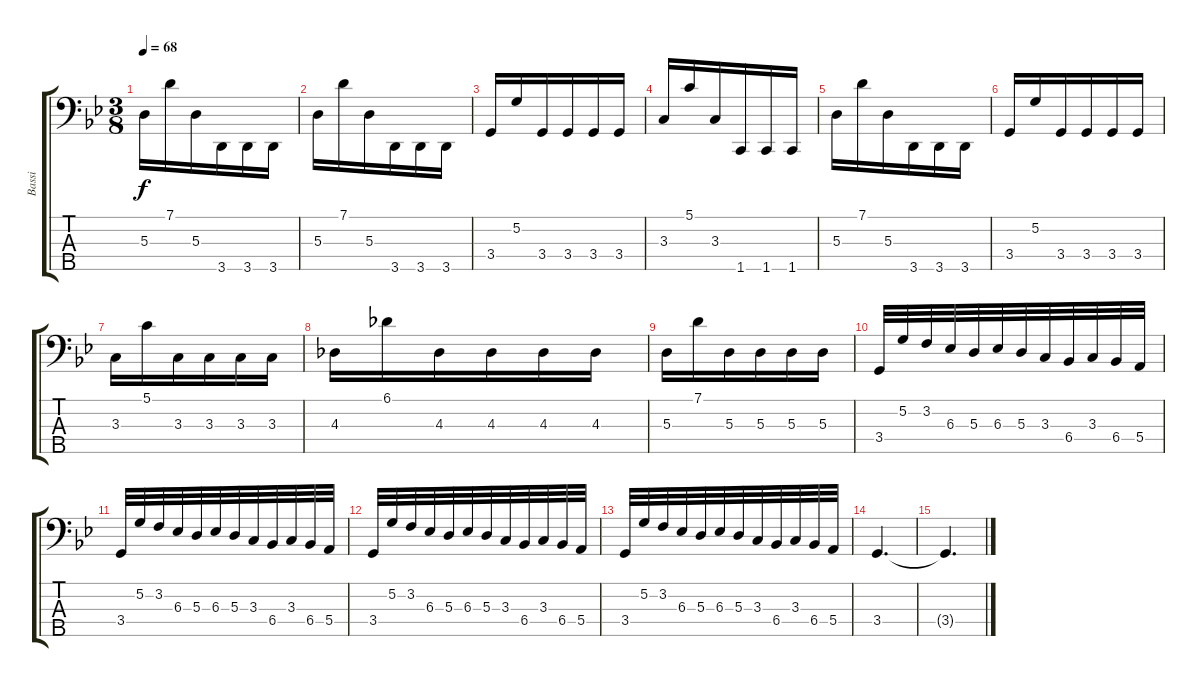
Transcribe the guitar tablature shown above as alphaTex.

\track ("Bassi" "Bassi") {instrument contrabass}
\staff {score tabs}
\tuning (G2 D2 A1 E1 B0) {hide}
\ts (3 8)
\tempo 68
\clef f4
\ks bb
5.3.16{dy f} 7.1.16 5.3.16 3.5.16 3.5.16 3.5.16 |
5.3.16 7.1.16 5.3.16 3.5.16 3.5.16 3.5.16 |
3.4.16 5.2.16 3.4.16 3.4.16 3.4.16 3.4.16 |
3.3.16 5.1.16 3.3.16 1.5.16 1.5.16 1.5.16 |
5.3.16 7.1.16 5.3.16 3.5.16 3.5.16 3.5.16 |
3.4.16 5.2.16 3.4.16 3.4.16 3.4.16 3.4.16 |
3.3.16 5.1.16 3.3.16 3.3.16 3.3.16 3.3.16 |
4.3.16 6.1.16 4.3.16 4.3.16 4.3.16 4.3.16 |
5.3.16 7.1.16 5.3.16 5.3.16 5.3.16 5.3.16 |
3.4.32 5.2.32 3.2.32 6.3.32 5.3.32 6.3.32 5.3.32 3.3.32 6.4.32 3.3.32 6.4.32 5.4.32 |
3.4.32 5.2.32 3.2.32 6.3.32 5.3.32 6.3.32 5.3.32 3.3.32 6.4.32 3.3.32 6.4.32 5.4.32 |
3.4.32 5.2.32 3.2.32 6.3.32 5.3.32 6.3.32 5.3.32 3.3.32 6.4.32 3.3.32 6.4.32 5.4.32 |
3.4.32 5.2.32 3.2.32 6.3.32 5.3.32 6.3.32 5.3.32 3.3.32 6.4.32 3.3.32 6.4.32 5.4.32 |
3.4.4{d} |
3.4{t}.4{d}
